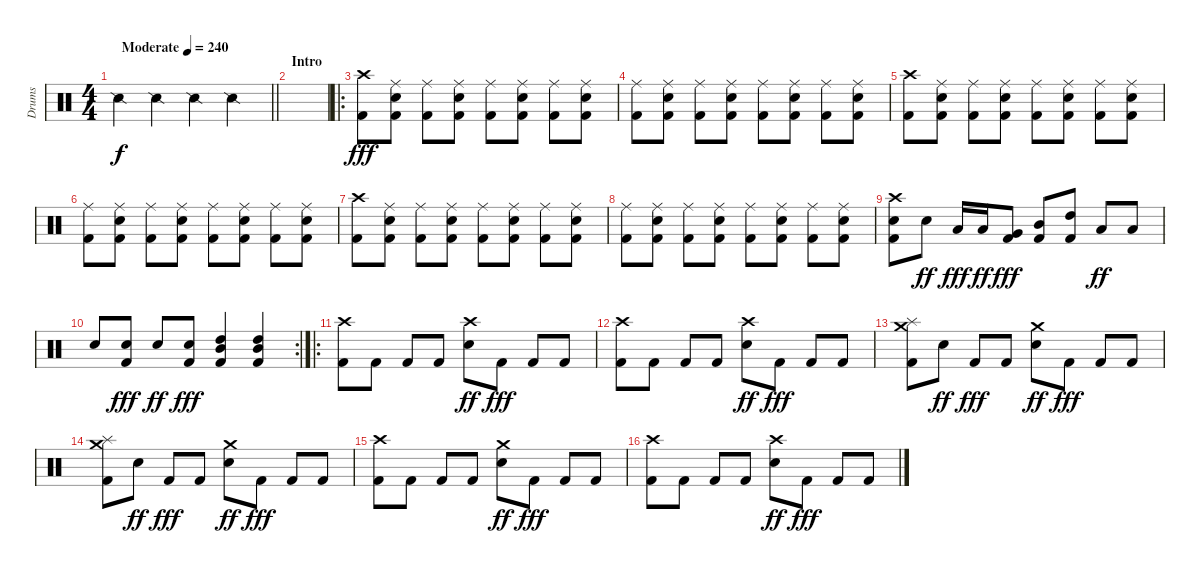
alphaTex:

\track ("Drums" "Drums") {instrument percussion}
\staff {score}
\articulation defaults
\ts (4 4)
\tempo (240 "Moderate")
\clef neutral
\barLineRight lightlight
\ks c "Snare (side stick) 2".4{dy f} "Snare (side stick) 2".4 "Snare (side stick) 2".4 "Snare (side stick) 2".4
|
\section ("" "Intro")
|
\ro
("Crash high (hit)" "Kick (hit) 2").8{dy fff} ("Ride (middle)" "Electric Snare (hit)" "Kick (hit) 2").8 ("Ride (middle)" "Kick (hit) 2").8 ("Ride (middle)" "Electric Snare (hit)" "Kick (hit) 2").8 ("Ride (middle)" "Kick (hit) 2").8 ("Ride (middle)" "Electric Snare (hit)" "Kick (hit) 2").8 ("Ride (middle)" "Kick (hit) 2").8 ("Ride (middle)" "Electric Snare (hit)" "Kick (hit) 2").8 |
("Ride (middle)" "Kick (hit) 2").8 ("Ride (middle)" "Electric Snare (hit)" "Kick (hit) 2").8 ("Ride (middle)" "Kick (hit) 2").8 ("Ride (middle)" "Electric Snare (hit)" "Kick (hit) 2").8 ("Ride (middle)" "Kick (hit) 2").8 ("Ride (middle)" "Electric Snare (hit)" "Kick (hit) 2").8 ("Ride (middle)" "Kick (hit) 2").8 ("Ride (middle)" "Electric Snare (hit)" "Kick (hit) 2").8 |
("Crash high (hit)" "Kick (hit) 2").8 ("Ride (middle)" "Electric Snare (hit)" "Kick (hit) 2").8 ("Ride (middle)" "Kick (hit) 2").8 ("Ride (middle)" "Electric Snare (hit)" "Kick (hit) 2").8 ("Ride (middle)" "Kick (hit) 2").8 ("Ride (middle)" "Electric Snare (hit)" "Kick (hit) 2").8 ("Ride (middle)" "Kick (hit) 2").8 ("Ride (middle)" "Electric Snare (hit)" "Kick (hit) 2").8 |
("Ride (middle)" "Kick (hit) 2").8 ("Ride (middle)" "Electric Snare (hit)" "Kick (hit) 2").8 ("Ride (middle)" "Kick (hit) 2").8 ("Ride (middle)" "Electric Snare (hit)" "Kick (hit) 2").8 ("Ride (middle)" "Kick (hit) 2").8 ("Ride (middle)" "Electric Snare (hit)" "Kick (hit) 2").8 ("Ride (middle)" "Kick (hit) 2").8 ("Ride (middle)" "Electric Snare (hit)" "Kick (hit) 2").8 |
("Crash high (hit)" "Kick (hit) 2").8 ("Ride (middle)" "Electric Snare (hit)" "Kick (hit) 2").8 ("Ride (middle)" "Kick (hit) 2").8 ("Ride (middle)" "Electric Snare (hit)" "Kick (hit) 2").8 ("Ride (middle)" "Kick (hit) 2").8 ("Ride (middle)" "Electric Snare (hit)" "Kick (hit) 2").8 ("Ride (middle)" "Kick (hit) 2").8 ("Ride (middle)" "Electric Snare (hit)" "Kick (hit) 2").8 |
("Ride (middle)" "Kick (hit) 2").8 ("Ride (middle)" "Electric Snare (hit)" "Kick (hit) 2").8 ("Ride (middle)" "Kick (hit) 2").8 ("Ride (middle)" "Electric Snare (hit)" "Kick (hit) 2").8 ("Ride (middle)" "Kick (hit) 2").8 ("Ride (middle)" "Electric Snare (hit)" "Kick (hit) 2").8 ("Ride (middle)" "Kick (hit) 2").8 ("Ride (middle)" "Electric Snare (hit)" "Kick (hit) 2").8 |
("Crash high (hit)" "Electric Snare (hit)" "Kick (hit) 2").8 "Electric Snare (hit)".8{dy ff} "Low Floor Tom (hit)".16{dy fff} "Low Floor Tom (hit)".16{dy ff} ("Very Low Tom (hit)" "Kick (hit) 2").8{dy fff} ("Mid Tom (hit)" "Kick (hit) 2").8 ("High Tom (hit)" "Kick (hit) 2").8 "Low Tom (hit)".8{dy ff} "Low Tom (hit)".8 |
\rc 2 "Electric Snare (hit)".8
("Electric Snare (hit)" "Kick (hit) 2").8{dy fff} "Electric Snare (hit)".8{dy ff} ("Electric Snare (hit)" "Kick (hit) 2").8{dy fff} ("High Tom (hit)" "Mid Tom (hit)" "Kick (hit) 2").4 ("High Tom (hit)" "Mid Tom (hit)" "Kick (hit) 2").4 |
\ro
("Crash high (hit)" "Kick (hit) 2").8 "Kick (hit) 2".8 "Kick (hit) 2".8 "Kick (hit) 2".8 ("Crash high (hit)" "Electric Snare (hit)").8{dy ff} "Kick (hit) 2".8{dy fff} "Kick (hit) 2".8 "Kick (hit) 2".8 |
("Crash high (hit)" "Kick (hit) 2").8 "Kick (hit) 2".8 "Kick (hit) 2".8 "Kick (hit) 2".8 ("Crash high (hit)" "Electric Snare (hit)").8{dy ff} "Kick (hit) 2".8{dy fff} "Kick (hit) 2".8 "Kick (hit) 2".8 |
("Crash medium (hit)" "Splash (hit)" "Kick (hit) 2").8 "Electric Snare (hit)".8{dy ff} "Kick (hit) 2".8{dy fff} "Kick (hit) 2".8 ("Crash medium (hit)" "Electric Snare (hit)").8{dy ff} "Kick (hit) 2".8{dy fff} "Kick (hit) 2".8 "Kick (hit) 2".8 |
("Crash medium (hit)" "Splash (hit)" "Kick (hit) 2").8 "Electric Snare (hit)".8{dy ff} "Kick (hit) 2".8{dy fff} "Kick (hit) 2".8 ("Crash medium (hit)" "Electric Snare (hit)").8{dy ff} "Kick (hit) 2".8{dy fff} "Kick (hit) 2".8 "Kick (hit) 2".8 |
("Crash high (hit)" "Kick (hit) 2").8 "Kick (hit) 2".8 "Kick (hit) 2".8 "Kick (hit) 2".8 ("Crash medium (hit)" "Electric Snare (hit)").8{dy ff} "Kick (hit) 2".8{dy fff} "Kick (hit) 2".8 "Kick (hit) 2".8 |
("Crash high (hit)" "Kick (hit) 2").8 "Kick (hit) 2".8 "Kick (hit) 2".8 "Kick (hit) 2".8 ("Crash high (hit)" "Electric Snare (hit)").8{dy ff} "Kick (hit) 2".8{dy fff} "Kick (hit) 2".8 "Kick (hit) 2".8
